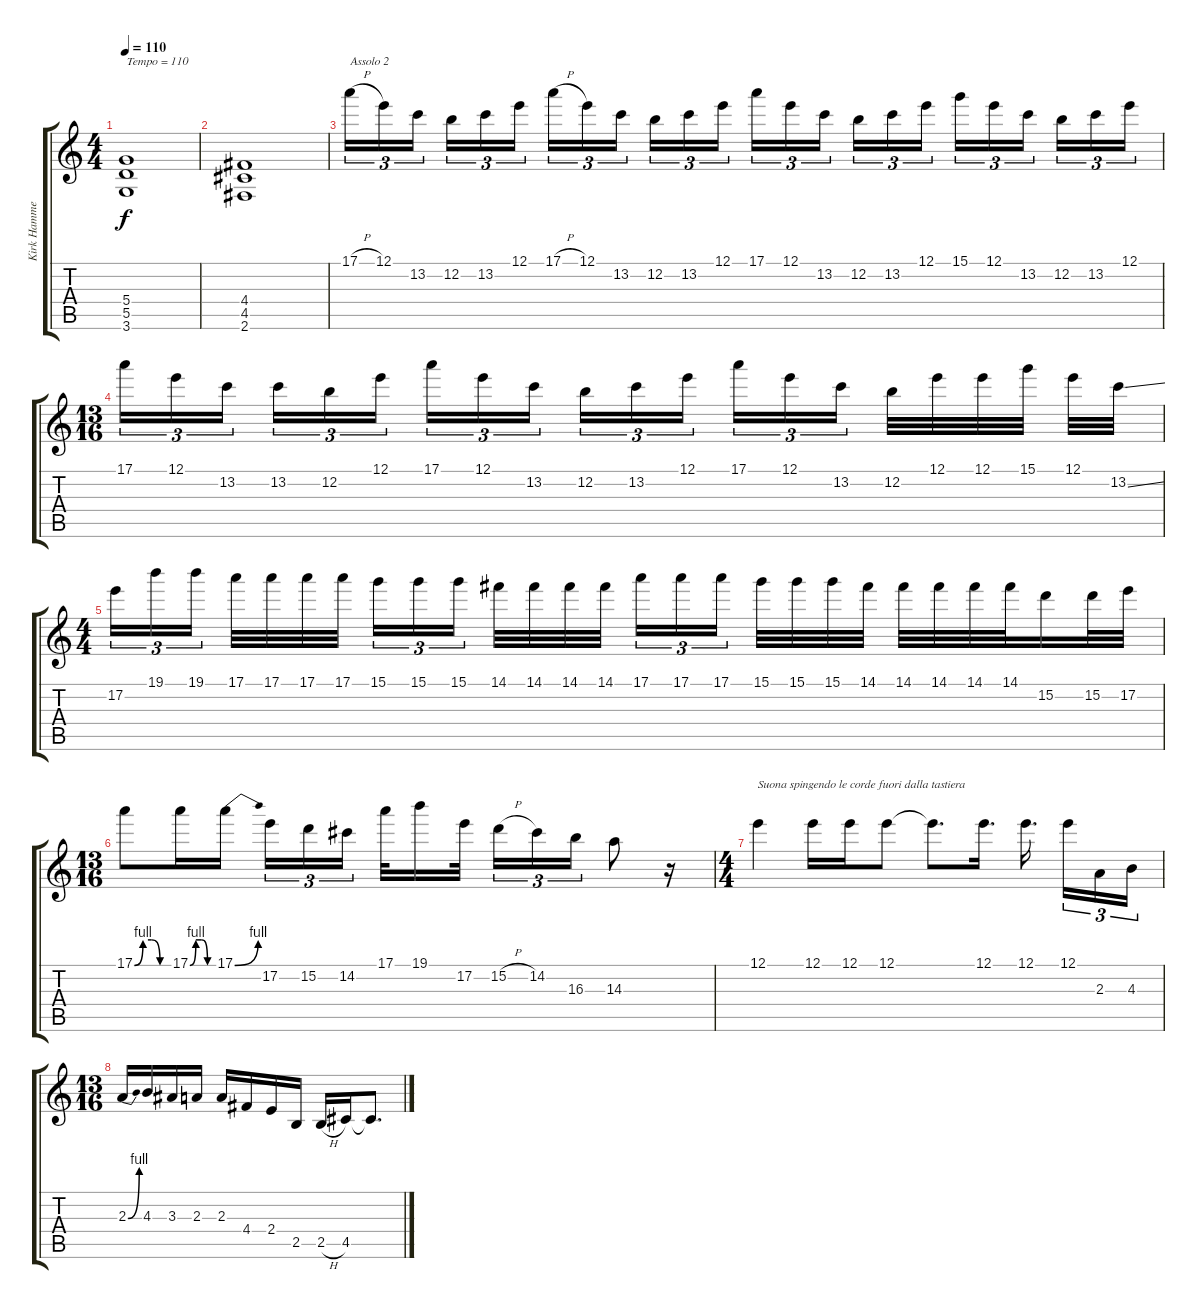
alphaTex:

\track ("Kirk Hammet" "Kirk Hamme") {instrument distortionguitar}
\staff {score tabs}
\tuning (E4 B3 G3 D3 A2 E2) {hide}
\ts (4 4)
\tempo 110
\clef g2
\ks c
(5.4 5.5 3.6).1{txt "Tempo = 110" dy f} |
(4.4 4.5 2.6).1 |
17.1{h}.16{tu (3 2) txt "Assolo 2"} 12.1.16{tu (3 2)} 13.2.16{tu (3 2)} 12.2.16{tu (3 2)} 13.2.16{tu (3 2)} 12.1.16{tu (3 2)} 17.1{h}.16{tu (3 2)} 12.1.16{tu (3 2)} 13.2.16{tu (3 2)} 12.2.16{tu (3 2)} 13.2.16{tu (3 2)} 12.1.16{tu (3 2)} 17.1.16{tu (3 2)} 12.1.16{tu (3 2)} 13.2.16{tu (3 2)} 12.2.16{tu (3 2)} 13.2.16{tu (3 2)} 12.1.16{tu (3 2)} 15.1.16{tu (3 2)} 12.1.16{tu (3 2)} 13.2.16{tu (3 2)} 12.2.16{tu (3 2)} 13.2.16{tu (3 2)} 12.1.16{tu (3 2)} |
\ts (13 16)
17.1.16{tu (3 2)} 12.1.16{tu (3 2)} 13.2.16{tu (3 2)} 13.2.16{tu (3 2)} 12.2.16{tu (3 2)} 12.1.16{tu (3 2)} 17.1.16{tu (3 2)} 12.1.16{tu (3 2)} 13.2.16{tu (3 2)} 12.2.16{tu (3 2)} 13.2.16{tu (3 2)} 12.1.16{tu (3 2)} 17.1.16{tu (3 2)} 12.1.16{tu (3 2)} 13.2.16{tu (3 2)} 12.2.32 12.1.32 12.1.32 15.1.32 12.1.32 13.2{ss}.32 |
\ts (4 4)
17.2.16{tu (3 2)} 19.1.16{tu (3 2)} 19.1.16{tu (3 2)} 17.1.32 17.1.32 17.1.32 17.1.32 15.1.16{tu (3 2)} 15.1.16{tu (3 2)} 15.1.16{tu (3 2)} 14.1.32 14.1.32 14.1.32 14.1.32 17.1.16{tu (3 2)} 17.1.16{tu (3 2)} 17.1.16{tu (3 2)} 15.1.32 15.1.32 15.1.32 14.1.32 14.1.32 14.1.32 14.1.32 14.1.32 15.2.16 15.2.32 17.2.32 |
\ts (13 16)
17.1{be (custom 0 0 15 4 30 4 45 0 60 0)}.8 17.1{be (custom 0 0 15 4 30 4 45 0 60 0)}.16 17.1{be (bend 0 0 60 4)}.16 17.2.16{tu (3 2)} 15.2.16{tu (3 2)} 14.2.16{tu (3 2)} 17.1.32 19.1.16 17.2.32 15.2{h}.16{tu (3 2)} 14.2.16{tu (3 2)} 16.3.16{tu (3 2)} 14.3.8 r.16 |
\ts (4 4)
12.1.4{txt "Suona spingendo le corde fuori dalla tastiera"} 12.1.16 12.1.16 12.1.8 12.1{t}.8{d} 12.1.16{d} 12.1.16{d} 12.1.16{tu (3 2)} 2.3.16{tu (3 2)} 4.3.16{tu (3 2)} |
\ts (13 16)
2.3{be (bend 0 0 60 4)}.16 4.3.16 3.3.16 2.3.16 2.3.16 4.4.16 2.4.16 2.5.16 2.5{h}.16 4.5.16 4.5{t}.8{d}
